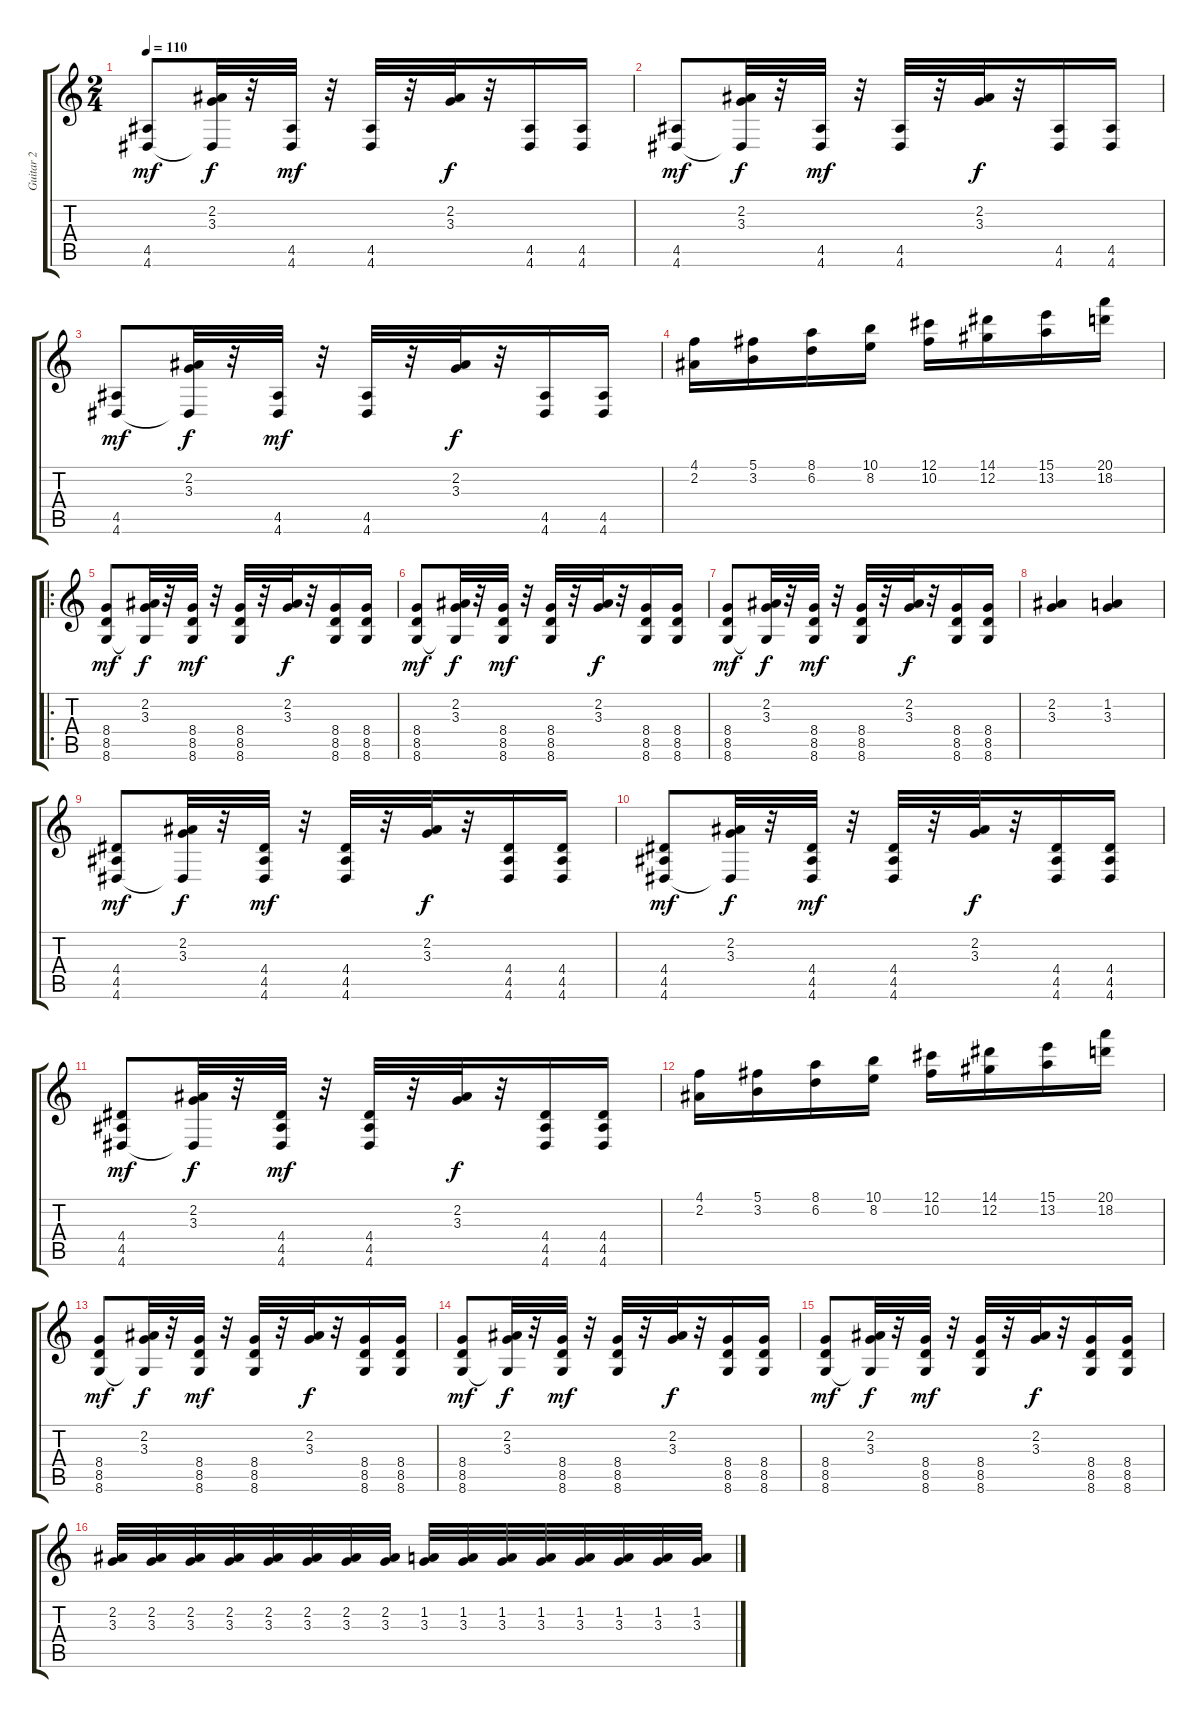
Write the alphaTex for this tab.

\track ("Guitar 2" "Guitar 2") {instrument overdrivenguitar}
\staff {score tabs}
\tuning (Db4 Ab3 E3 B2 Gb2 B1) {hide}
\ts (2 4)
\tempo 110
\clef g2
\ks c
(4.5 4.6).8{dy mf} (2.2 3.3 4.6{t}).32{dy f} r.32 (4.5 4.6).32{dy mf} r.32 (4.5 4.6).32 r.32 (2.2 3.3).32{dy f} r.32 (4.5 4.6).16 (4.5 4.6).16 |
(4.5 4.6).8{dy mf} (2.2 3.3 4.6{t}).32{dy f} r.32 (4.5 4.6).32{dy mf} r.32 (4.5 4.6).32 r.32 (2.2 3.3).32{dy f} r.32 (4.5 4.6).16 (4.5 4.6).16 |
(4.5 4.6).8{dy mf} (2.2 3.3 4.6{t}).32{dy f} r.32 (4.5 4.6).32{dy mf} r.32 (4.5 4.6).32 r.32 (2.2 3.3).32{dy f} r.32 (4.5 4.6).16 (4.5 4.6).16 |
(4.1 2.2).16 (5.1 3.2).16 (8.1 6.2).16 (10.1 8.2).16 (12.1 10.2).16 (14.1 12.2).16 (15.1 13.2).16 (20.1 18.2).16 |
\ro
(8.4 8.5 8.6).8{dy mf} (2.2 3.3 8.6{t}).32{dy f} r.32 (8.4 8.5 8.6).32{dy mf} r.32 (8.4 8.5 8.6).32 r.32 (2.2 3.3).32{dy f} r.32 (8.4 8.5 8.6).16 (8.4 8.5 8.6).16 |
(8.4 8.5 8.6).8{dy mf} (2.2 3.3 8.6{t}).32{dy f} r.32 (8.4 8.5 8.6).32{dy mf} r.32 (8.4 8.5 8.6).32 r.32 (2.2 3.3).32{dy f} r.32 (8.4 8.5 8.6).16 (8.4 8.5 8.6).16 |
(8.4 8.5 8.6).8{dy mf} (2.2 3.3 8.6{t}).32{dy f} r.32 (8.4 8.5 8.6).32{dy mf} r.32 (8.4 8.5 8.6).32 r.32 (2.2 3.3).32{dy f} r.32 (8.4 8.5 8.6).16 (8.4 8.5 8.6).16 |
(2.2 3.3).4 (1.2 3.3).4 |
(4.4 4.5 4.6).8{dy mf} (2.2 3.3 4.6{t}).32{dy f} r.32 (4.4 4.5 4.6).32{dy mf} r.32 (4.4 4.5 4.6).32 r.32 (2.2 3.3).32{dy f} r.32 (4.4 4.5 4.6).16 (4.4 4.5 4.6).16 |
(4.4 4.5 4.6).8{dy mf} (2.2 3.3 4.6{t}).32{dy f} r.32 (4.4 4.5 4.6).32{dy mf} r.32 (4.4 4.5 4.6).32 r.32 (2.2 3.3).32{dy f} r.32 (4.4 4.5 4.6).16 (4.4 4.5 4.6).16 |
(4.4 4.5 4.6).8{dy mf} (2.2 3.3 4.6{t}).32{dy f} r.32 (4.4 4.5 4.6).32{dy mf} r.32 (4.4 4.5 4.6).32 r.32 (2.2 3.3).32{dy f} r.32 (4.4 4.5 4.6).16 (4.4 4.5 4.6).16 |
(4.1 2.2).16 (5.1 3.2).16 (8.1 6.2).16 (10.1 8.2).16 (12.1 10.2).16 (14.1 12.2).16 (15.1 13.2).16 (20.1 18.2).16 |
(8.4 8.5 8.6).8{dy mf} (2.2 3.3 8.6{t}).32{dy f} r.32 (8.4 8.5 8.6).32{dy mf} r.32 (8.4 8.5 8.6).32 r.32 (2.2 3.3).32{dy f} r.32 (8.4 8.5 8.6).16 (8.4 8.5 8.6).16 |
(8.4 8.5 8.6).8{dy mf} (2.2 3.3 8.6{t}).32{dy f} r.32 (8.4 8.5 8.6).32{dy mf} r.32 (8.4 8.5 8.6).32 r.32 (2.2 3.3).32{dy f} r.32 (8.4 8.5 8.6).16 (8.4 8.5 8.6).16 |
(8.4 8.5 8.6).8{dy mf} (2.2 3.3 8.6{t}).32{dy f} r.32 (8.4 8.5 8.6).32{dy mf} r.32 (8.4 8.5 8.6).32 r.32 (2.2 3.3).32{dy f} r.32 (8.4 8.5 8.6).16 (8.4 8.5 8.6).16 |
(2.2 3.3).32 (2.2 3.3).32 (2.2 3.3).32 (2.2 3.3).32 (2.2 3.3).32 (2.2 3.3).32 (2.2 3.3).32 (2.2 3.3).32 (1.2 3.3).32 (1.2 3.3).32 (1.2 3.3).32 (1.2 3.3).32 (1.2 3.3).32 (1.2 3.3).32 (1.2 3.3).32 (1.2 3.3).32
